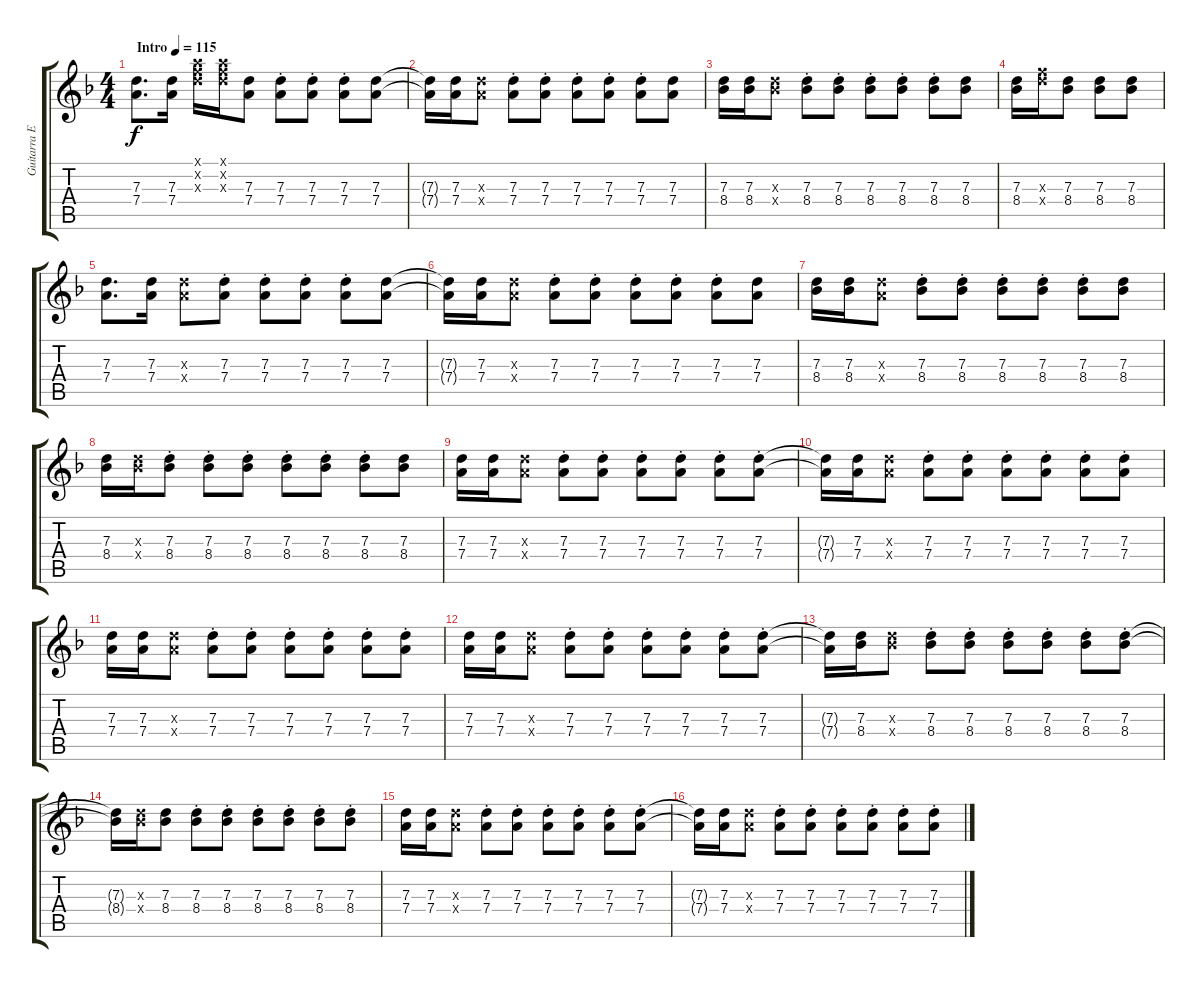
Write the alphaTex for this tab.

\track ("Guitarra Electrica 2" "Guitarra E") {instrument overdrivenguitar}
\staff {score tabs}
\tuning (E4 B3 G3 D3 A2 E2) {hide}
\ts (4 4)
\tempo (115 "Intro")
\clef g2
\ks dminor
(7.3 7.4).8{d dy f instrument overdrivenguitar} (7.3 7.4).16 (5.1{x} 6.2{x} 7.3{x}).16 (5.1{x} 6.2{x} 7.3{x}).16 (7.3 7.4).8 (7.3{st} 7.4{st}).8 (7.3{st} 7.4{st}).8 (7.3{st} 7.4{st}).8 (7.3 7.4).8 |
(7.3{t} 7.4{t}).16 (7.3 7.4).16 (7.3{x} 7.4{x}).8 (7.3{st} 7.4{st}).8 (7.3{st} 7.4{st}).8 (7.3{st} 7.4{st}).8 (7.3{st} 7.4{st}).8 (7.3{st} 7.4{st}).8 (7.3 7.4).8 |
(7.3 8.4).16 (7.3 8.4).16 (7.3{x} 8.4{x}).8 (7.3{st} 8.4{st}).8 (7.3{st} 8.4{st}).8 (7.3{st} 8.4{st}).8 (7.3{st} 8.4{st}).8 (7.3{st} 8.4{st}).8 (7.3 8.4).8 |
(7.3 8.4).16 (10.3{x} 12.4{x}).16 (7.3 8.4).8 (7.3 8.4).8 (7.3 8.4).8 |
(7.3 7.4).8{d} (7.3 7.4).16 (7.3{x} 7.4{x}).8 (7.3{st} 7.4{st}).8 (7.3{st} 7.4{st}).8 (7.3{st} 7.4{st}).8 (7.3{st} 7.4{st}).8 (7.3 7.4).8 |
(7.3{t} 7.4{t}).16 (7.3 7.4).16 (7.3{x} 7.4{x}).8 (7.3{st} 7.4{st}).8 (7.3{st} 7.4{st}).8 (7.3{st} 7.4{st}).8 (7.3{st} 7.4{st}).8 (7.3{st} 7.4{st}).8 (7.3 7.4).8 |
(7.3 8.4).16 (7.3 8.4).16 (7.3{x} 7.4{x}).8 (7.3{st} 8.4{st}).8 (7.3{st} 8.4{st}).8 (7.3{st} 8.4{st}).8 (7.3{st} 8.4{st}).8 (7.3{st} 8.4{st}).8 (7.3 8.4).8 |
(7.3 8.4).16 (7.3{x} 8.4{x}).16 (7.3{st} 8.4{st}).8 (7.3{st} 8.4{st}).8 (7.3{st} 8.4{st}).8 (7.3{st} 8.4{st}).8 (7.3{st} 8.4{st}).8 (7.3{st} 8.4{st}).8 (7.3 8.4).8 |
(7.3 7.4).16 (7.3 7.4).16 (7.3{x} 7.4{x}).8 (7.3{st} 7.4{st}).8 (7.3{st} 7.4{st}).8 (7.3{st} 7.4{st}).8 (7.3{st} 7.4{st}).8 (7.3{st} 7.4{st}).8 (7.3{st} 7.4{st}).8 |
(7.3{t} 7.4{t}).16 (7.3 7.4).16 (7.3{x} 7.4{x}).8 (7.3{st} 7.4{st}).8 (7.3{st} 7.4{st}).8 (7.3{st} 7.4{st}).8 (7.3{st} 7.4{st}).8 (7.3{st} 7.4{st}).8 (7.3{st} 7.4{st}).8 |
(7.3 7.4).16 (7.3 7.4).16 (7.3{x} 7.4{x}).8 (7.3{st} 7.4{st}).8 (7.3{st} 7.4{st}).8 (7.3{st} 7.4{st}).8 (7.3{st} 7.4{st}).8 (7.3{st} 7.4{st}).8 (7.3{st} 7.4{st}).8 |
(7.3 7.4).16 (7.3 7.4).16 (7.3{x} 7.4{x}).8 (7.3{st} 7.4{st}).8 (7.3{st} 7.4{st}).8 (7.3{st} 7.4{st}).8 (7.3{st} 7.4{st}).8 (7.3{st} 7.4{st}).8 (7.3{st} 7.4{st}).8 |
(7.3{t} 7.4{t}).16 (7.3 8.4).16 (7.3{x} 8.4{x}).8 (7.3{st} 8.4{st}).8 (7.3{st} 8.4{st}).8 (7.3{st} 8.4{st}).8 (7.3{st} 8.4{st}).8 (7.3{st} 8.4{st}).8 (7.3{st} 8.4{st}).8 |
(7.3{t} 8.4{t}).16 (7.3{x} 8.4{x}).16 (7.3 8.4).8 (7.3{st} 8.4{st}).8 (7.3{st} 8.4{st}).8 (7.3{st} 8.4{st}).8 (7.3{st} 8.4{st}).8 (7.3{st} 8.4{st}).8 (7.3{st} 8.4{st}).8 |
(7.3 7.4).16 (7.3 7.4).16 (7.3{x} 7.4{x}).8 (7.3{st} 7.4{st}).8 (7.3{st} 7.4{st}).8 (7.3{st} 7.4{st}).8 (7.3{st} 7.4{st}).8 (7.3{st} 7.4{st}).8 (7.3{st} 7.4{st}).8 |
(7.3{t} 7.4{t}).16 (7.3 7.4).16 (7.3{x} 7.4{x}).8 (7.3{st} 7.4{st}).8 (7.3{st} 7.4{st}).8 (7.3{st} 7.4{st}).8 (7.3{st} 7.4{st}).8 (7.3{st} 7.4{st}).8 (7.3{st} 7.4{st}).8
